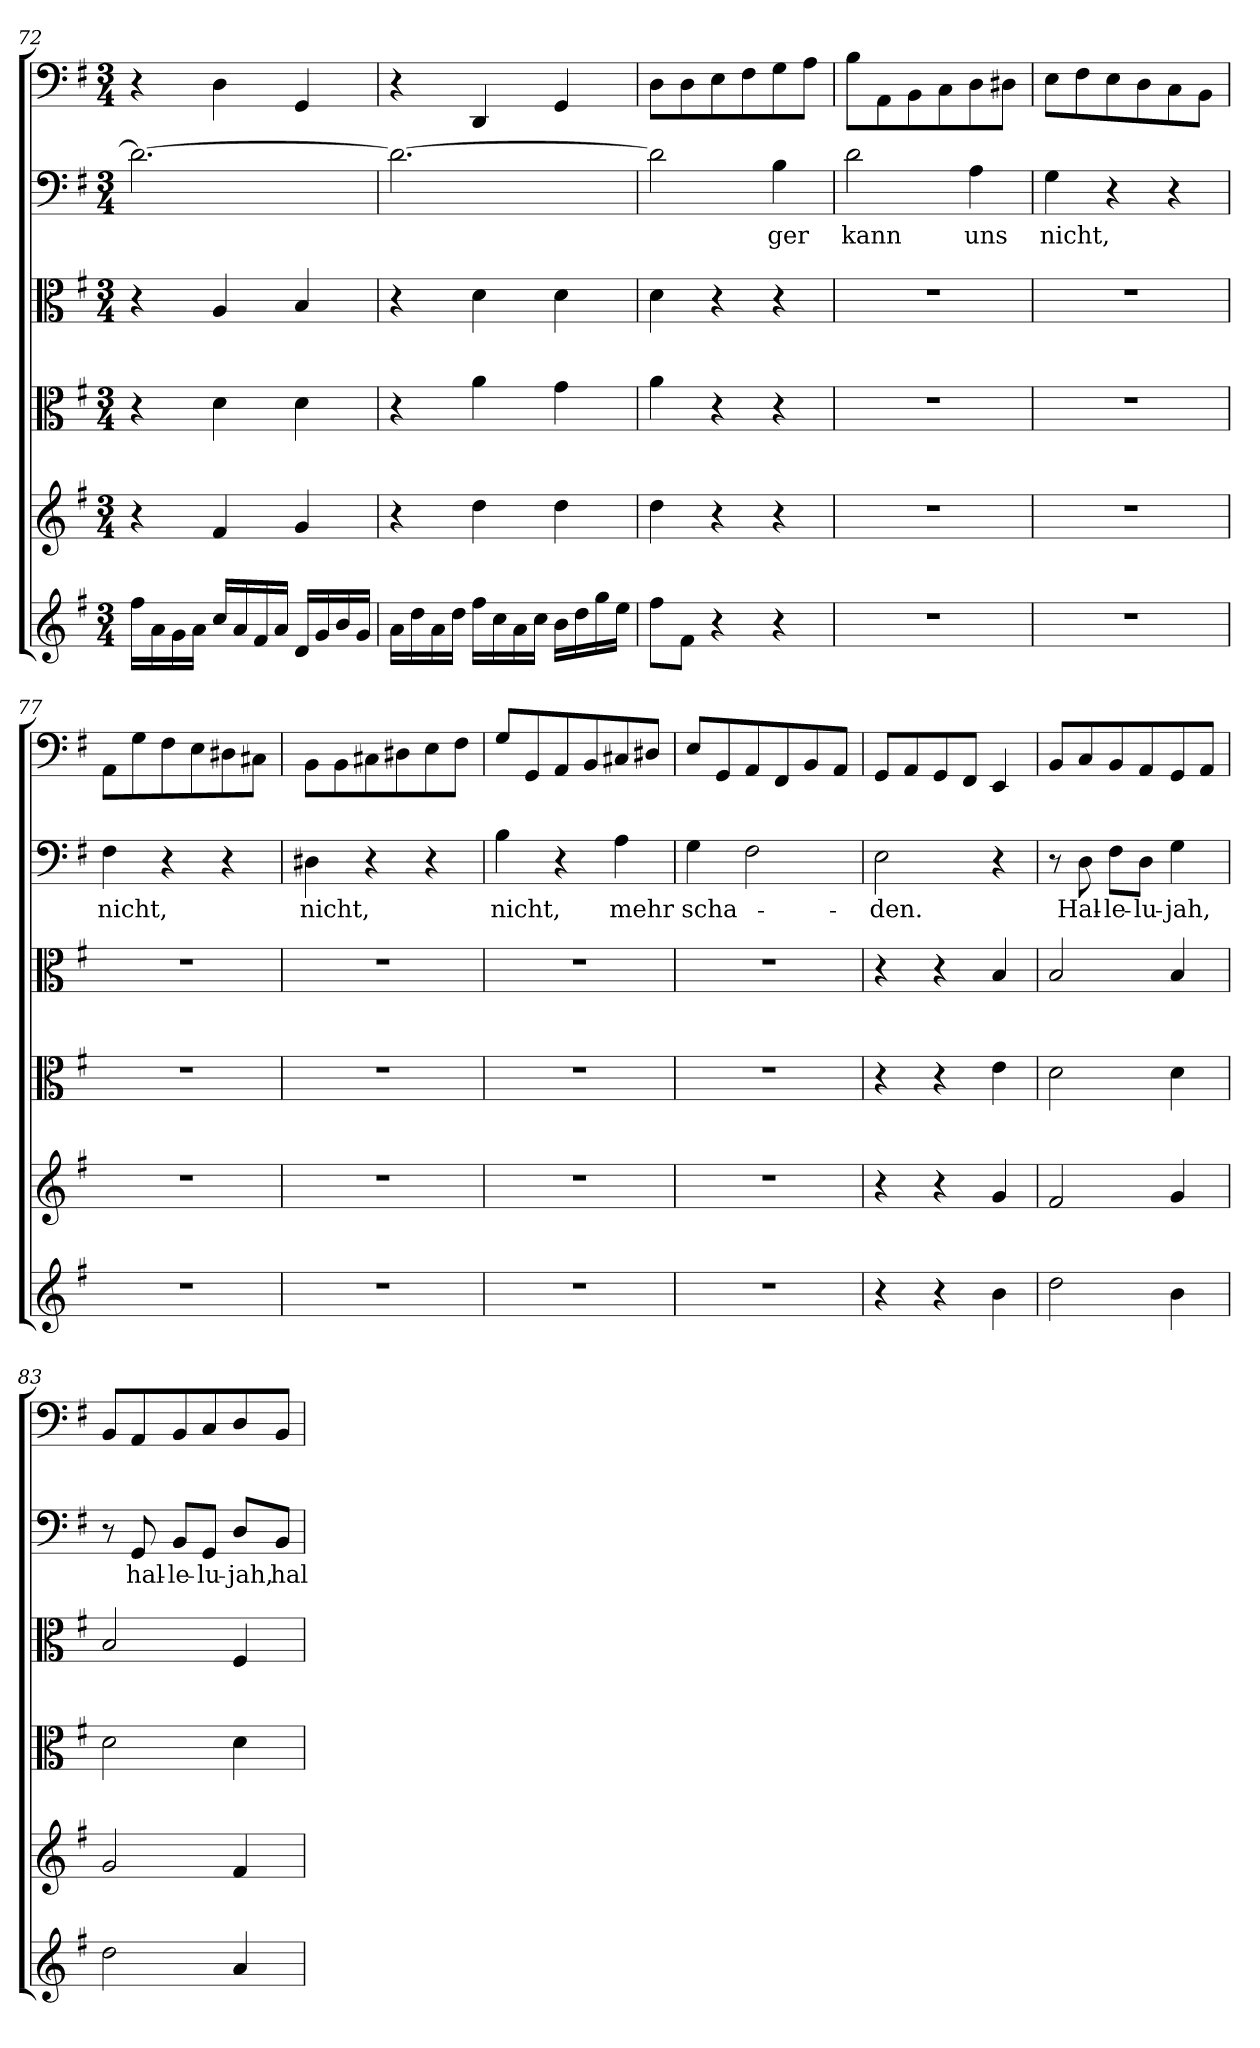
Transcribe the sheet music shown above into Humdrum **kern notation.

**kern	**kern	**kern	**kern	**kern	**text	**kern
*part6	*part5	*part4	*part3	*part2	*part2	*part1
*staff6	*staff5	*staff4	*staff3	*staff2	*staff2	*staff1
*clefG2	*clefG2	*clefC3	*clefC3	*clefF4	*	*clefF4
*k[f#]	*k[f#]	*k[f#]	*k[f#]	*k[f#]	*	*k[f#]
*e:	*e:	*e:	*e:	*e:	*	*e:
*M3/4	*M3/4	*M3/4	*M3/4	*M3/4	*	*M3/4
=72	=72	=72	=72	=72	=72	=72
16ff#\LL	4r	4r	4r	2.d\_	.	4r
16a\	.	.	.	.	.	.
16g\	.	.	.	.	.	.
16a\JJ	.	.	.	.	.	.
16cc/LL	4f#/	4d\	4A/	.	.	4D\
16a/	.	.	.	.	.	.
16f#/	.	.	.	.	.	.
16a/JJ	.	.	.	.	.	.
16d/LL	4g/	4d\	4B/	.	.	4GG/
16g/	.	.	.	.	.	.
16b/	.	.	.	.	.	.
16g/JJ	.	.	.	.	.	.
=73	=73	=73	=73	=73	=73	=73
16a\LL	4r	4r	4r	2.d\_	.	4r
16dd\	.	.	.	.	.	.
16a\	.	.	.	.	.	.
16dd\JJ	.	.	.	.	.	.
16ff#\LL	4dd\	4a\	4d\	.	.	4DD/
16cc\	.	.	.	.	.	.
16a\	.	.	.	.	.	.
16cc\JJ	.	.	.	.	.	.
16b\LL	4dd\	4g\	4d\	.	.	4GG/
16dd\	.	.	.	.	.	.
16gg\	.	.	.	.	.	.
16ee\JJ	.	.	.	.	.	.
=74	=74	=74	=74	=74	=74	=74
8ff#\L	4dd\	4a\	4d\	2d\]	.	8D\L
8f#\J	.	.	.	.	.	8D\
4r	4r	4r	4r	.	.	8E\
.	.	.	.	.	.	8F#\
4r	4r	4r	4r	4B\	-ger	8G\
.	.	.	.	.	.	8A\J
=75	=75	=75	=75	=75	=75	=75
2.r	2.r	2.r	2.r	2d\	kann	8B\L
.	.	.	.	.	.	8AA\
.	.	.	.	.	.	8BB\
.	.	.	.	.	.	8C\
.	.	.	.	4A\	uns	8D\
.	.	.	.	.	.	8D#X\J
=76	=76	=76	=76	=76	=76	=76
2.r	2.r	2.r	2.r	4G\	nicht,	8E\L
.	.	.	.	.	.	8F#\
.	.	.	.	4r	.	8E\
.	.	.	.	.	.	8D\
.	.	.	.	4r	.	8C\
.	.	.	.	.	.	8BB\J
=77	=77	=77	=77	=77	=77	=77
2.r	2.r	2.r	2.r	4F#\	nicht,	8AA\L
.	.	.	.	.	.	8G\
.	.	.	.	4r	.	8F#\
.	.	.	.	.	.	8E\
.	.	.	.	4r	.	8D#X\
.	.	.	.	.	.	8C#X\J
=78	=78	=78	=78	=78	=78	=78
2.r	2.r	2.r	2.r	4D#X\	nicht,	8BB\L
.	.	.	.	.	.	8BB\
.	.	.	.	4r	.	8C#X\
.	.	.	.	.	.	8D#X\
.	.	.	.	4r	.	8E\
.	.	.	.	.	.	8F#\J
=79	=79	=79	=79	=79	=79	=79
2.r	2.r	2.r	2.r	4B\	nicht,	8G/L
.	.	.	.	.	.	8GG/
.	.	.	.	4r	.	8AA/
.	.	.	.	.	.	8BB/
.	.	.	.	4A\	mehr	8C#X/
.	.	.	.	.	.	8D#X/J
=80	=80	=80	=80	=80	=80	=80
2.r	2.r	2.r	2.r	4G\	scha-	8E/L
.	.	.	.	.	.	8GG/
.	.	.	.	2F#\	.	8AA/
.	.	.	.	.	.	8FF#/
.	.	.	.	.	.	8BB/
.	.	.	.	.	.	8AA/J
=81	=81	=81	=81	=81	=81	=81
4r	4r	4r	4r	2E\	-den.	8GG/L
.	.	.	.	.	.	8AA/
4r	4r	4r	4r	.	.	8GG/
.	.	.	.	.	.	8FF#/J
4b\	4g/	4e\	4B/	4r	.	4EE/
=82	=82	=82	=82	=82	=82	=82
2dd\	2f#/	2d\	2B/	8r	.	8BB/L
.	.	.	.	8D\	Hal-	8C/
.	.	.	.	8F#\L	-le-	8BB/
.	.	.	.	8D\J	-lu-	8AA/
4b\	4g/	4d\	4B/	4G\	-jah,	8GG/
.	.	.	.	.	.	8AA/J
=83	=83	=83	=83	=83	=83	=83
2dd\	2g/	2d\	2B/	8r	.	8BB/L
.	.	.	.	8GG/	hal-	8AA/
.	.	.	.	8BB/L	-le-	8BB/
.	.	.	.	8GG/J	-lu-	8C/
4a/	4f#/	4d\	4F#/	8D/L	-jah,	8D/
.	.	.	.	8BB/J	hal-	8BB/J
=	=	=	=	=	=	=
*-	*-	*-	*-	*-	*-	*-
